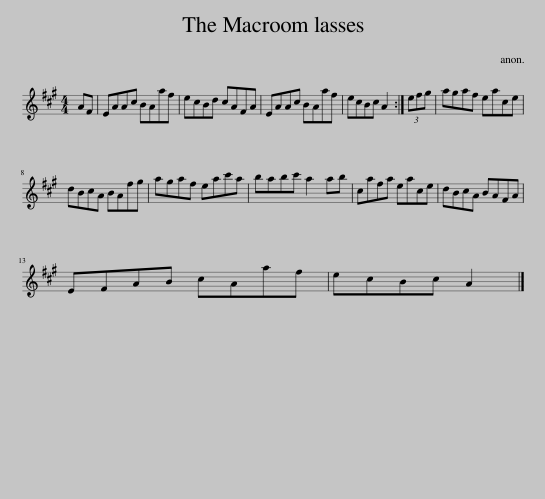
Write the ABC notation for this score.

X:1
L:1/8
M:4/4
I:linebreak $
K:A
V:1 treble
V:1
 AF | EAAc BAaf | ecBd cAFA | EAAc BAaf | ecBc A2 :| %5
 (3efg | agaf eace |$ dBcA BAfg | agaf eac'a | babc' a2 ab | %10
 cafa eace | dBcA BAFA |$ EFAB cAaf | ecBc A2 |] %14
